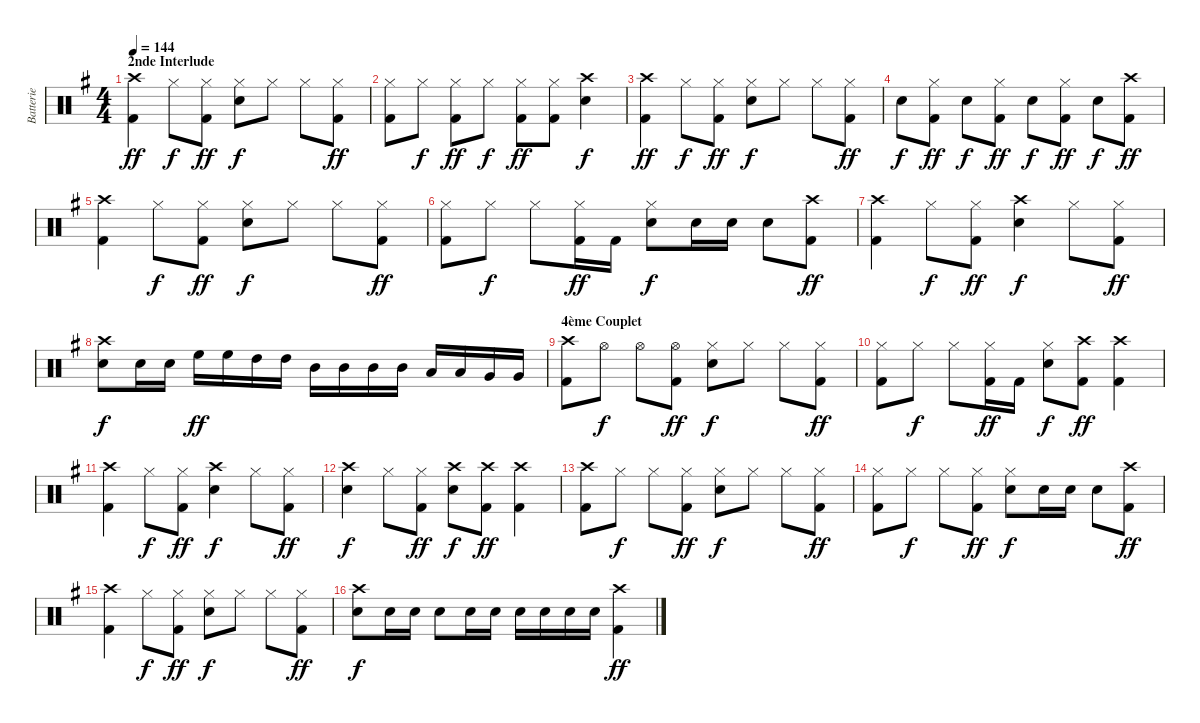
\track ("Batterie" "Batterie") {instrument percussion}
\staff {score}
\articulation defaults
\ts (4 4)
\section ("" "2nde Interlude")
\tempo 144
\clef neutral
\ks g
("Crash high (hit)" "Kick (hit) 2").4{dy ff} "Hi-Hat (closed)".8{dy f} ("Hi-Hat (closed)" "Kick (hit) 2").8{dy ff} ("Hi-Hat (closed)" "Snare (hit) 2").8{dy f} "Hi-Hat (closed)".8 "Hi-Hat (closed)".8 ("Hi-Hat (closed)" "Kick (hit) 2").8{dy ff} |
("Hi-Hat (closed)" "Kick (hit) 2").8 "Hi-Hat (closed)".8{dy f} ("Hi-Hat (closed)" "Kick (hit) 2").8{dy ff} "Hi-Hat (closed)".8{dy f} ("Hi-Hat (closed)" "Kick (hit) 2").8{dy ff} ("Hi-Hat (closed)" "Kick (hit) 2").8 ("Crash high (hit)" "Snare (hit) 2").4{dy f} |
("Crash high (hit)" "Kick (hit) 2").4{dy ff} "Hi-Hat (closed)".8{dy f} ("Hi-Hat (closed)" "Kick (hit) 2").8{dy ff} ("Hi-Hat (closed)" "Snare (hit) 2").8{dy f} "Hi-Hat (closed)".8 "Hi-Hat (closed)".8 ("Hi-Hat (closed)" "Kick (hit) 2").8{dy ff} |
"Snare (hit) 2".8{dy f} ("Hi-Hat (closed)" "Kick (hit) 2").8{dy ff} "Snare (hit) 2".8{dy f} ("Hi-Hat (closed)" "Kick (hit) 2").8{dy ff} "Snare (hit) 2".8{dy f} ("Hi-Hat (closed)" "Kick (hit) 2").8{dy ff} "Snare (hit) 2".8{dy f} ("Crash high (hit)" "Kick (hit) 2").8{dy ff} |
("Crash high (hit)" "Kick (hit) 2").4 "Hi-Hat (closed)".8{dy f} ("Hi-Hat (closed)" "Kick (hit) 2").8{dy ff} ("Hi-Hat (closed)" "Snare (hit) 2").8{dy f} "Hi-Hat (closed)".8 "Hi-Hat (closed)".8 ("Hi-Hat (closed)" "Kick (hit) 2").8{dy ff} |
("Hi-Hat (closed)" "Kick (hit) 2").8 "Hi-Hat (closed)".8{dy f} "Hi-Hat (closed)".8 ("Hi-Hat (closed)" "Kick (hit) 2").16{dy ff} "Kick (hit) 2".16 ("Hi-Hat (closed)" "Snare (hit) 2").8{dy f} "Snare (hit) 2".16 "Snare (hit) 2".16 "Snare (hit) 2".8 ("Crash high (hit)" "Kick (hit) 2").8{dy ff} |
("Crash high (hit)" "Kick (hit) 2").4 "Hi-Hat (closed)".8{dy f} ("Hi-Hat (closed)" "Kick (hit) 2").8{dy ff} ("Crash high (hit)" "Snare (hit) 2").4{dy f} "Hi-Hat (closed)".8 ("Hi-Hat (closed)" "Kick (hit) 2").8{dy ff} |
("Crash high (hit)" "Snare (hit) 2").8{dy f} "Snare (hit) 2".16 "Snare (hit) 2".16 "High Floor Tom (hit)".16{dy ff} "High Floor Tom (hit)".16 "High Tom (hit)".16 "High Tom (hit)".16 "Mid Tom (hit)".16 "Mid Tom (hit)".16 "Mid Tom (hit)".16 "Mid Tom (hit)".16 "Low Tom (hit)".16 "Low Tom (hit)".16 "Very Low Tom (hit)".16 "Very Low Tom (hit)".16 |
\section ("" "4ème Couplet")
("Crash high (hit)" "Kick (hit) 2").8 "Hi-Hat (open)".8{dy f} "Hi-Hat (open)".8 ("Hi-Hat (open)" "Kick (hit) 2").8{dy ff} ("Hi-Hat (closed)" "Snare (hit) 2").8{dy f} "Hi-Hat (closed)".8 "Hi-Hat (closed)".8 ("Hi-Hat (closed)" "Kick (hit) 2").8{dy ff} |
("Hi-Hat (closed)" "Kick (hit) 2").8 "Hi-Hat (closed)".8{dy f} "Hi-Hat (closed)".8 ("Hi-Hat (closed)" "Kick (hit) 2").16{dy ff} "Kick (hit) 2".16 ("Hi-Hat (closed)" "Snare (hit) 2").8{dy f} ("Crash high (hit)" "Kick (hit) 2").8{dy ff} ("Crash high (hit)" "Kick (hit) 2").4 |
("Crash high (hit)" "Kick (hit) 2").4 "Hi-Hat (closed)".8{dy f} ("Hi-Hat (closed)" "Kick (hit) 2").8{dy ff} ("Crash high (hit)" "Snare (hit) 2").4{dy f} "Hi-Hat (closed)".8 ("Hi-Hat (closed)" "Kick (hit) 2").8{dy ff} |
("Crash high (hit)" "Snare (hit) 2").4{dy f} "Hi-Hat (closed)".8 ("Hi-Hat (closed)" "Kick (hit) 2").8{dy ff} ("Crash high (hit)" "Snare (hit) 2").8{dy f} ("Crash high (hit)" "Kick (hit) 2").8{dy ff} ("Crash high (hit)" "Kick (hit) 2").4 |
("Crash high (hit)" "Kick (hit) 2").8 "Hi-Hat (closed)".8{dy f} "Hi-Hat (closed)".8 ("Hi-Hat (closed)" "Kick (hit) 2").8{dy ff} ("Hi-Hat (closed)" "Snare (hit) 2").8{dy f} "Hi-Hat (closed)".8 "Hi-Hat (closed)".8 ("Hi-Hat (closed)" "Kick (hit) 2").8{dy ff} |
("Hi-Hat (closed)" "Kick (hit) 2").8 "Hi-Hat (closed)".8{dy f} "Hi-Hat (closed)".8 ("Hi-Hat (closed)" "Kick (hit) 2").8{dy ff} ("Hi-Hat (closed)" "Snare (hit) 2").8{dy f} "Snare (hit) 2".16 "Snare (hit) 2".16 "Snare (hit) 2".8 ("Crash high (hit)" "Kick (hit) 2").8{dy ff} |
("Crash high (hit)" "Kick (hit) 2").4 "Hi-Hat (closed)".8{dy f} ("Hi-Hat (closed)" "Kick (hit) 2").8{dy ff} ("Hi-Hat (closed)" "Snare (hit) 2").8{dy f} "Hi-Hat (closed)".8 "Hi-Hat (closed)".8 ("Hi-Hat (closed)" "Kick (hit) 2").8{dy ff} |
("Crash high (hit)" "Snare (hit) 2").8{dy f} "Snare (hit) 2".16 "Snare (hit) 2".16 "Snare (hit) 2".8 "Snare (hit) 2".16 "Snare (hit) 2".16 "Snare (hit) 2".16 "Snare (hit) 2".16 "Snare (hit) 2".16 "Snare (hit) 2".16 ("Crash high (hit)" "Kick (hit) 2").4{dy ff}
